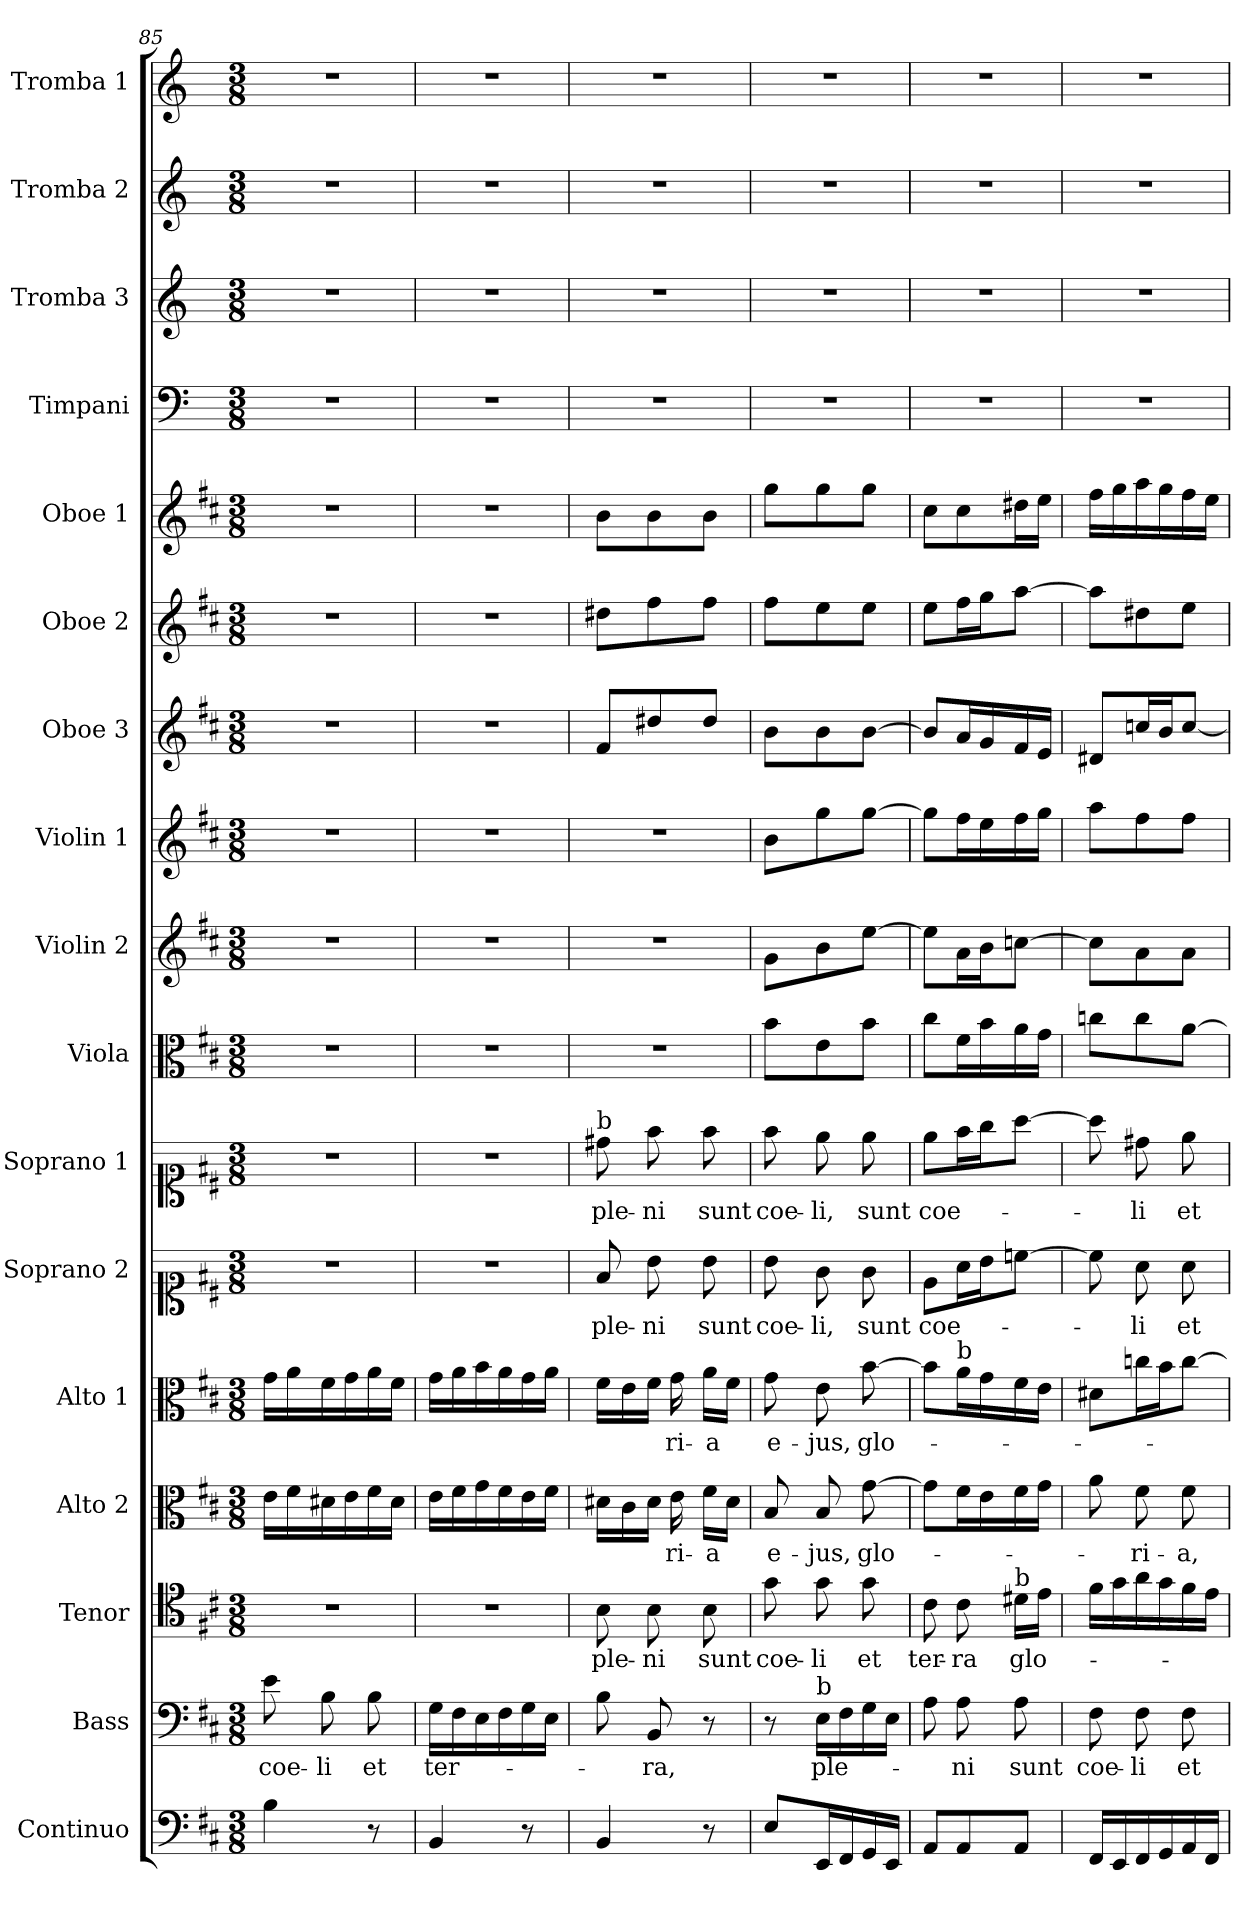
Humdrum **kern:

**kern	**kern	**text	**kern	**text	**kern	**text	**kern	**text	**kern	**text	**kern	**text	**kern	**kern	**kern	**kern	**kern	**kern	**kern	**kern	**kern	**kern
*part17	*part16	*part16	*part15	*part15	*part14	*part14	*part13	*part13	*part12	*part12	*part11	*part11	*part10	*part9	*part8	*part7	*part6	*part5	*part4	*part3	*part2	*part1
*staff17	*staff16	*staff16	*staff15	*staff15	*staff14	*staff14	*staff13	*staff13	*staff12	*staff12	*staff11	*staff11	*staff10	*staff9	*staff8	*staff7	*staff6	*staff5	*staff4	*staff3	*staff2	*staff1
*I"Continuo	*I"Bass	*	*I"Tenor	*	*I"Alto 2	*	*I"Alto 1	*	*I"Soprano 2	*	*I"Soprano 1	*	*I"Viola	*I"Violin 2	*I"Violin 1	*I"Oboe 3	*I"Oboe 2	*I"Oboe 1	*I"Timpani	*I"Tromba 3	*I"Tromba 2	*I"Tromba 1
*I'Cont	*I'B	*	*I'T	*	*I'A 2	*	*I'A 1	*	*I'S 2	*	*I'S 1	*	*I'Vla	*I'Vln 2	*I'Vln 1	*I'Ob 3	*I'Ob 2	*I'Ob 1	*I'Timp	*I'Tr 3	*I'Tr 2	*I'Tr 1
*clefF4	*clefF4	*	*clefC4	*	*clefC3	*	*clefC3	*	*clefC1	*	*clefC1	*	*clefC3	*clefG2	*clefG2	*clefG2	*clefG2	*clefG2	*clefF4	*clefG2	*clefG2	*clefG2
*	*	*	*	*	*	*	*	*	*	*	*	*	*	*	*	*	*	*	*ITrd-1c-2	*ITrd-1c-2	*ITrd-1c-2	*ITrd-1c-2
*k[f#c#]	*k[f#c#]	*	*k[f#c#]	*	*k[f#c#]	*	*k[f#c#]	*	*k[f#c#]	*	*k[f#c#]	*	*k[f#c#]	*k[f#c#]	*k[f#c#]	*k[f#c#]	*k[f#c#]	*k[f#c#]	*k[f#c#]	*k[f#c#]	*k[f#c#]	*k[f#c#]
*M3/8	*M3/8	*	*M3/8	*	*M3/8	*	*M3/8	*	*M3/8	*	*M3/8	*	*M3/8	*M3/8	*M3/8	*M3/8	*M3/8	*M3/8	*M3/8	*M3/8	*M3/8	*M3/8
=85	=85	=85	=85	=85	=85	=85	=85	=85	=85	=85	=85	=85	=85	=85	=85	=85	=85	=85	=85	=85	=85	=85
!	!	!LO:LY:b	!	!	!	!	!	!	!	!	!	!	!	!	!	!	!	!	!	!	!	!
4B\	8e\	coe-	4.r	.	16e\LL	.	16g\LL	.	4.r	.	4.r	.	4.r	4.r	4.r	4.r	4.r	4.r	4.r	4.r	4.r	4.r
.	.	.	.	.	16f#\	.	16a\	.	.	.	.	.	.	.	.	.	.	.	.	.	.	.
!	!	!LO:LY:b	!	!	!	!	!	!	!	!	!	!	!	!	!	!	!	!	!	!	!	!
.	8B\	-li	.	.	16d#X\	.	16f#\	.	.	.	.	.	.	.	.	.	.	.	.	.	.	.
.	.	.	.	.	16e\	.	16g\	.	.	.	.	.	.	.	.	.	.	.	.	.	.	.
!	!	!LO:LY:b	!	!	!	!	!	!	!	!	!	!	!	!	!	!	!	!	!	!	!	!
8r	8B\	et	.	.	16f#\	.	16a\	.	.	.	.	.	.	.	.	.	.	.	.	.	.	.
.	.	.	.	.	16d#\JJ	.	16f#\JJ	.	.	.	.	.	.	.	.	.	.	.	.	.	.	.
=86	=86	=86	=86	=86	=86	=86	=86	=86	=86	=86	=86	=86	=86	=86	=86	=86	=86	=86	=86	=86	=86	=86
!	!	!LO:LY:b	!	!	!	!	!	!	!	!	!	!	!	!	!	!	!	!	!	!	!	!
4BB/	16G\LL	ter-	4.r	.	16e\LL	.	16g\LL	.	4.r	.	4.r	.	4.r	4.r	4.r	4.r	4.r	4.r	4.r	4.r	4.r	4.r
.	16F#\	.	.	.	16f#\	.	16a\	.	.	.	.	.	.	.	.	.	.	.	.	.	.	.
.	16E\	.	.	.	16g\	.	16b\	.	.	.	.	.	.	.	.	.	.	.	.	.	.	.
.	16F#\	.	.	.	16f#\	.	16a\	.	.	.	.	.	.	.	.	.	.	.	.	.	.	.
8r	16G\	.	.	.	16e\	.	16g\	.	.	.	.	.	.	.	.	.	.	.	.	.	.	.
.	16E\JJ	.	.	.	16f#\JJ	.	16a\JJ	.	.	.	.	.	.	.	.	.	.	.	.	.	.	.
=87	=87	=87	=87	=87	=87	=87	=87	=87	=87	=87	=87	=87	=87	=87	=87	=87	=87	=87	=87	=87	=87	=87
!	!	!	!	!	!	!	!	!	!	!	!LO:TX:a:t=b	!	!	!	!	!	!	!	!	!	!	!
!	!	!	!	!LO:LY:b	!	!	!	!	!	!LO:LY:b	!	!LO:LY:b	!	!	!	!	!	!	!	!	!	!
4BB/	8B\	.	8B\	ple-	16d#X\LL	.	16f#\LL	.	8f#/	ple-	8dd#X\	ple-	4.r	4.r	4.r	8f#/L	8dd#X\L	8b\L	4.r	4.r	4.r	4.r
.	.	.	.	.	16c#\	.	16e\	.	.	.	.	.	.	.	.	.	.	.	.	.	.	.
!	!	!LO:LY:b	!	!LO:LY:b	!	!	!	!	!	!LO:LY:b	!	!LO:LY:b	!	!	!	!	!	!	!	!	!	!
.	8BB/	-ra,	8B\	-ni	16d#\JJ	.	16f#\JJ	.	8b\	-ni	8ff#\	-ni	.	.	.	8dd#X/	8ff#\	8b\	.	.	.	.
!	!	!	!	!	!	!LO:LY:b	!	!LO:LY:b	!	!	!	!	!	!	!	!	!	!	!	!	!	!
.	.	.	.	.	16e\	-ri-	16g\	-ri-	.	.	.	.	.	.	.	.	.	.	.	.	.	.
!	!	!	!	!LO:LY:b	!	!LO:LY:b	!	!LO:LY:b	!	!LO:LY:b	!	!LO:LY:b	!	!	!	!	!	!	!	!	!	!
8r	8r	.	8B\	sunt	16f#\LL	-a	16a\LL	-a	8b\	sunt	8ff#\	sunt	.	.	.	8dd#/J	8ff#\J	8b\J	.	.	.	.
.	.	.	.	.	16d#\JJ	.	16f#\JJ	.	.	.	.	.	.	.	.	.	.	.	.	.	.	.
!!LO:PB:g=z
=88	=88	=88	=88	=88	=88	=88	=88	=88	=88	=88	=88	=88	=88	=88	=88	=88	=88	=88	=88	=88	=88	=88
!	!	!	!	!LO:LY:b	!	!LO:LY:b	!	!LO:LY:b	!	!LO:LY:b	!	!LO:LY:b	!	!	!	!	!	!	!	!	!	!
8E/L	8r	.	8g\	coe-	8B/	e-	8g\	e-	8b\	coe-	8ff#\	coe-	8b\L	8g\L	8b\L	8b\L	8ff#\L	8gg\L	4.r	4.r	4.r	4.r
!	!LO:TX:a:t=b	!	!	!	!	!	!	!	!	!	!	!	!	!	!	!	!	!	!	!	!	!
!	!	!LO:LY:b	!	!LO:LY:b	!	!LO:LY:b	!	!LO:LY:b	!	!LO:LY:b	!	!LO:LY:b	!	!	!	!	!	!	!	!	!	!
16EE/L	16E\LL	ple-	8g\	-li	8B/	-jus,	8e\	-jus,	8g\	-li,	8ee\	-li,	8e\	8b\	8gg\	8b\	8ee\	8gg\	.	.	.	.
16FF#/	16F#\	.	.	.	.	.	.	.	.	.	.	.	.	.	.	.	.	.	.	.	.	.
!	!	!	!	!LO:LY:b	!	!LO:LY:b	!	!LO:LY:b	!	!LO:LY:b	!	!LO:LY:b	!	!	!	!	!	!	!	!	!	!
16GG/	16G\	.	8g\	et	[8g\	glo-	[8b\	glo-	8g\	sunt	8ee\	sunt	8b\J	[8ee\J	[8gg\J	[8b\J	8ee\J	8gg\J	.	.	.	.
16EE/JJ	16E\JJ	.	.	.	.	.	.	.	.	.	.	.	.	.	.	.	.	.	.	.	.	.
=89	=89	=89	=89	=89	=89	=89	=89	=89	=89	=89	=89	=89	=89	=89	=89	=89	=89	=89	=89	=89	=89	=89
!	!	!	!	!LO:LY:b	!	!	!	!	!	!LO:LY:b	!	!LO:LY:b	!	!	!	!	!	!	!	!	!	!
8AA/L	8A\	.	8c#\	ter-	8g\L]	.	8b\L]	.	8e\L	coe-	8ee\L	coe-	8cc#\L	8ee\L]	8gg\L]	8b/L]	8ee\L	8cc#\L	4.r	4.r	4.r	4.r
!	!	!	!	!	!	!	!LO:TX:a:t=b	!	!	!	!	!	!	!	!	!	!	!	!	!	!	!
!	!	!LO:LY:b	!	!LO:LY:b	!	!	!	!	!	!	!	!	!	!	!	!	!	!	!	!	!	!
8AA/	8A\	-ni	8c#\	-ra	16f#\L	.	16a\L	.	16a\L	.	16ff#\L	.	16f#\L	16a\L	16ff#\L	16a/L	16ff#\L	8cc#\	.	.	.	.
.	.	.	.	.	16e\	.	16g\	.	16b\J	.	16gg\J	.	16b\	16b\J	16ee\	16g/	16gg\J	.	.	.	.	.
!	!	!	!LO:TX:a:t=b	!	!	!	!	!	!	!	!	!	!	!	!	!	!	!	!	!	!	!
!	!	!LO:LY:b	!	!LO:LY:b	!	!	!	!	!	!	!	!	!	!	!	!	!	!	!	!	!	!
8AA/J	8A\	sunt	16d#X\LL	glo-	16f#\	.	16f#\	.	[8ccn\J	.	[8aa\J	.	16a\	[8ccn\J	16ff#\	16f#/	[8aa\J	16dd#X\L	.	.	.	.
.	.	.	16e\JJ	.	16g\JJ	.	16e\JJ	.	.	.	.	.	16g\JJ	.	16gg\JJ	16e/JJ	.	16ee\JJ	.	.	.	.
=90	=90	=90	=90	=90	=90	=90	=90	=90	=90	=90	=90	=90	=90	=90	=90	=90	=90	=90	=90	=90	=90	=90
!	!	!LO:LY:b	!	!	!	!	!	!	!	!	!	!	!	!	!	!	!	!	!	!	!	!
16FF#/LL	8F#\	coe-	16f#\LL	.	8a\	.	8d#X\L	.	8cc\]	.	8aa\]	.	8ccn\L	8cc\L]	8aa\L	8d#X/L	8aa\L]	16ff#\LL	4.r	4.r	4.r	4.r
16EE/	.	.	16g\	.	.	.	.	.	.	.	.	.	.	.	.	.	.	16gg\	.	.	.	.
!	!	!LO:LY:b	!	!	!	!LO:LY:b	!	!	!	!LO:LY:b	!	!LO:LY:b	!	!	!	!	!	!	!	!	!	!
16FF#/	8F#\	-li	16a\	.	8f#\	-ri-	16ccn\L	.	8a\	-li	8dd#X\	-li	8cc\	8a\	8ff#\	16ccn/L	8dd#X\	16aa\	.	.	.	.
16GG/	.	.	16g\	.	.	.	16b\J	.	.	.	.	.	.	.	.	16b/J	.	16gg\	.	.	.	.
!	!	!LO:LY:b	!	!	!	!LO:LY:b	!	!	!	!LO:LY:b	!	!LO:LY:b	!	!	!	!	!	!	!	!	!	!
16AA/	8F#\	et	16f#\	.	8f#\	-a,	[8cc\J	.	8a\	et	8ee\	et	[8a\J	8a\J	8ff#\J	[8cc/J	8ee\J	16ff#\	.	.	.	.
16FF#/JJ	.	.	16e\JJ	.	.	.	.	.	.	.	.	.	.	.	.	.	.	16ee\JJ	.	.	.	.
=	=	=	=	=	=	=	=	=	=	=	=	=	=	=	=	=	=	=	=	=	=	=
*-	*-	*-	*-	*-	*-	*-	*-	*-	*-	*-	*-	*-	*-	*-	*-	*-	*-	*-	*-	*-	*-	*-
